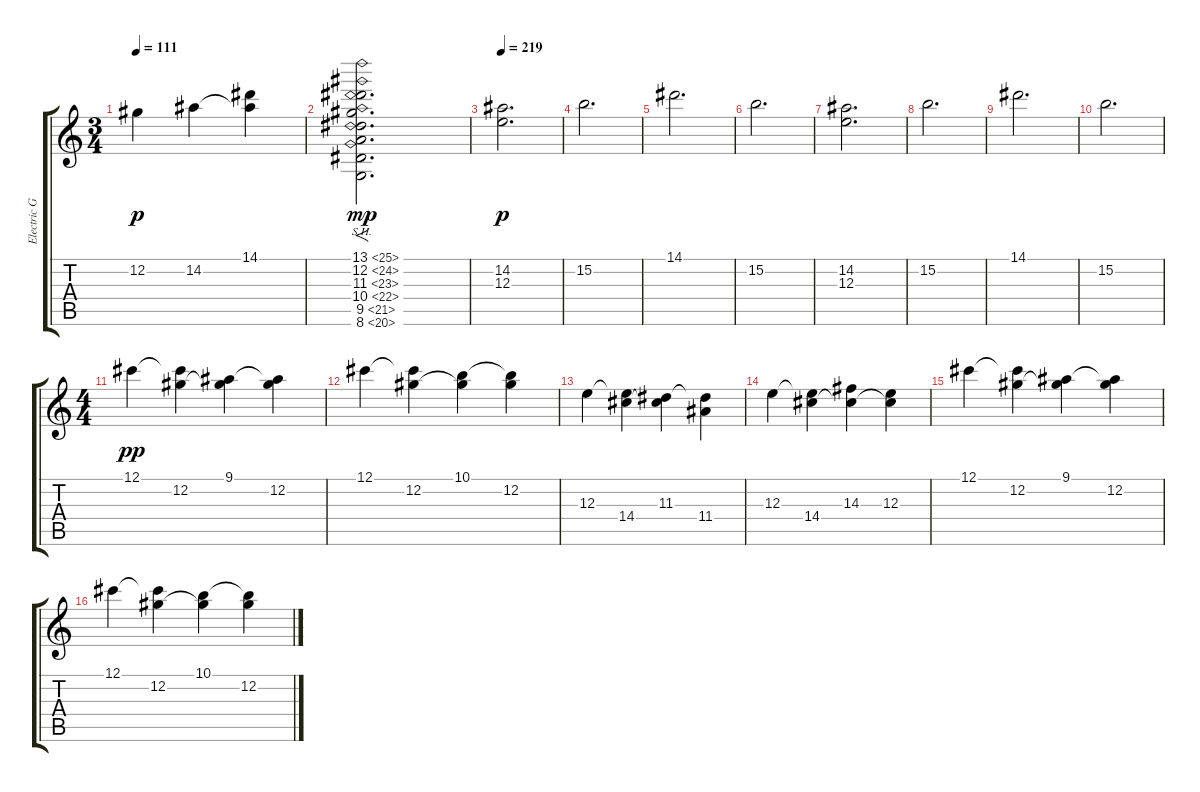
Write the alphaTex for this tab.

\track ("Electric Guitar (Drive)" "Electric G") {instrument overdrivenguitar}
\staff {score tabs}
\tuning (Db4 Ab3 E3 B2 Gb2 B1) {hide}
\ts (3 4)
\tempo 111
\clef g2
\ks c
12.2.4{dy p} 14.2.4 (14.1 14.2{t}).4 |
(13.1{sh 12} 12.2{sh 12} 11.3{sh 12} 10.4{sh 12} 9.5{sh 12} 8.6{sh 12}).2{f d dy mp} |
\tempo 219
(14.2 12.3).2{d dy p} |
15.2.2{d} |
14.1.2{d} |
15.2.2{d} |
(14.2 12.3).2{d} |
15.2.2{d} |
14.1.2{d} |
15.2.2{d} |
\ts (4 4)
12.1.4{dy pp} (12.1{t} 12.2).4 (9.1 12.2{t}).4 (9.1{t} 12.2).4 |
12.1.4 (12.1{t} 12.2).4 (10.1 12.2{t}).4 (10.1{t} 12.2).4 |
12.3.4 (12.3{t} 14.4).4 (11.3 14.4{t}).4 (11.3{t} 11.4).4 |
12.3.4 (12.3{t} 14.4).4 (14.3 14.4{t}).4 (12.3 14.4{t}).4 |
12.1.4 (12.1{t} 12.2).4 (9.1 12.2{t}).4 (9.1{t} 12.2).4 |
12.1.4 (12.1{t} 12.2).4 (10.1 12.2{t}).4 (10.1{t} 12.2).4
